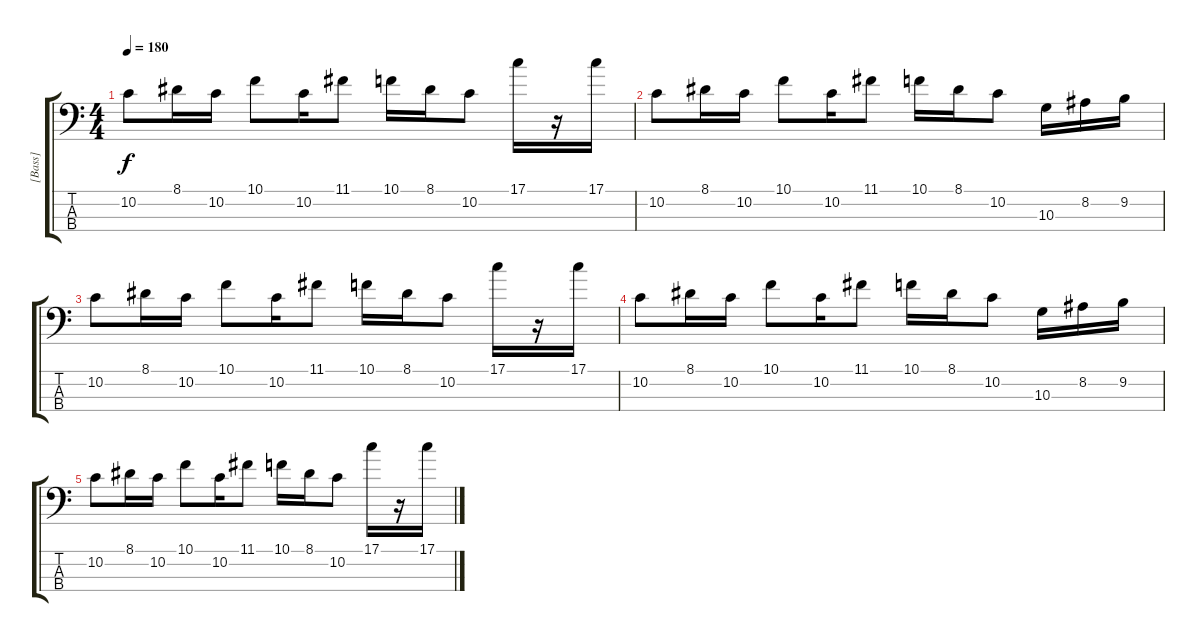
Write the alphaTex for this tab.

\track ("[Bass]" "[Bass]") {instrument electricbassfinger}
\staff {score tabs}
\tuning (G2 D2 A1 E1) {hide}
\ts (4 4)
\tempo 180
\clef f4
\ks c
10.2.8{dy f} 8.1.16 10.2.16 10.1.8 10.2.16 11.1.8 10.1.16 8.1.16 10.2.8 17.1.16 r.16 17.1.16 |
10.2.8 8.1.16 10.2.16 10.1.8 10.2.16 11.1.8 10.1.16 8.1.16 10.2.8 10.3.16 8.2.16 9.2.16 |
10.2.8 8.1.16 10.2.16 10.1.8 10.2.16 11.1.8 10.1.16 8.1.16 10.2.8 17.1.16 r.16 17.1.16 |
10.2.8 8.1.16 10.2.16 10.1.8 10.2.16 11.1.8 10.1.16 8.1.16 10.2.8 10.3.16 8.2.16 9.2.16 |
10.2.8 8.1.16 10.2.16 10.1.8 10.2.16 11.1.8 10.1.16 8.1.16 10.2.8 17.1.16 r.16 17.1.16
